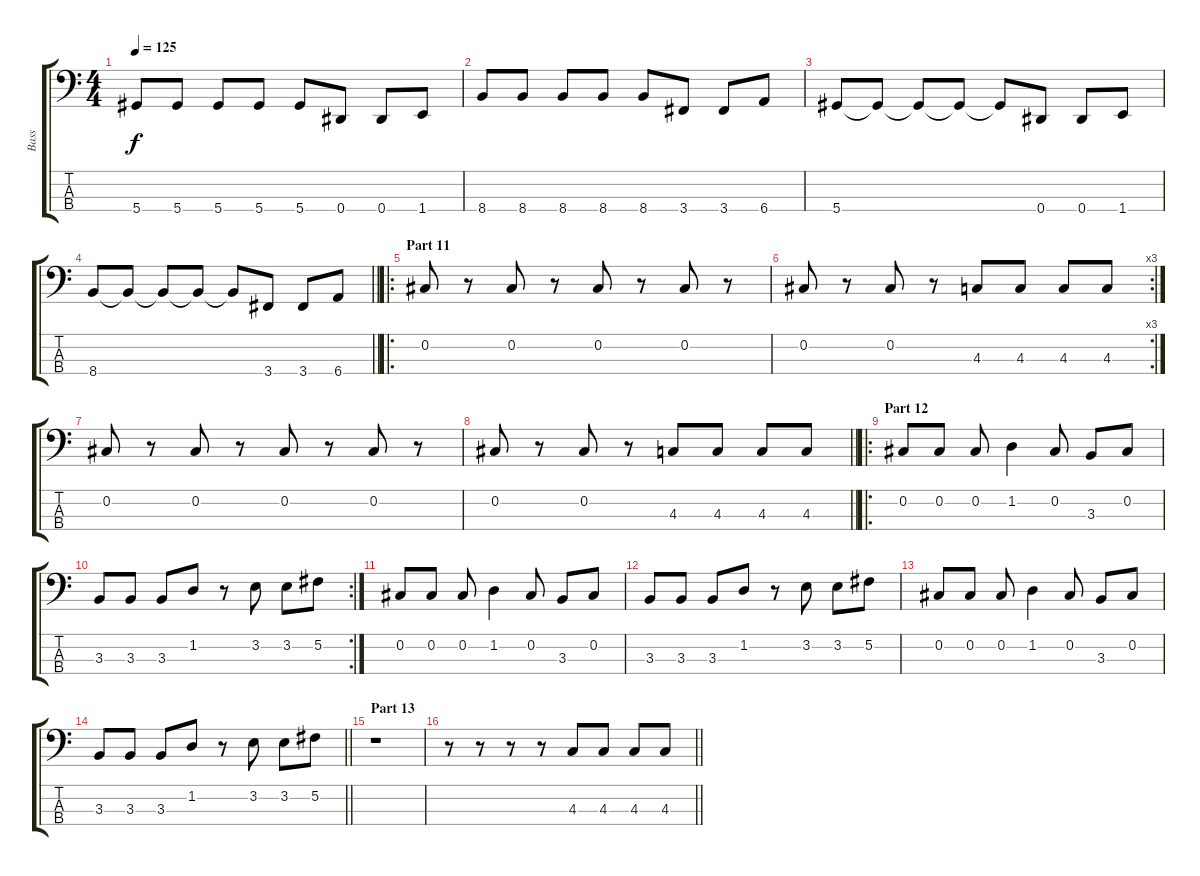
\track ("Bass" "Bass") {instrument electricbassfinger}
\staff {score tabs}
\tuning (Gb2 Db2 Ab1 Eb1) {hide}
\ts (4 4)
\tempo 125
\clef f4
\ks c
5.4.8{dy f} 5.4.8 5.4.8 5.4.8 5.4.8 0.4.8 0.4.8 1.4.8 |
8.4.8 8.4.8 8.4.8 8.4.8 8.4.8 3.4.8 3.4.8 6.4.8 |
5.4.8 5.4{t}.8 5.4{t}.8 5.4{t}.8 5.4{t}.8 0.4.8 0.4.8 1.4.8 |
\barLineRight lightlight
8.4.8 8.4{t}.8 8.4{t}.8 8.4{t}.8 8.4{t}.8 3.4.8 3.4.8 6.4.8 |
\ro
\section ("" "Part 11")
0.2.8{volume 11} r.8 0.2.8 r.8 0.2.8 r.8 0.2.8 r.8 |
\rc 3
0.2.8 r.8 0.2.8 r.8 4.3.8 4.3.8 4.3.8 4.3.8 |
0.2.8{volume 11} r.8 0.2.8 r.8 0.2.8 r.8 0.2.8 r.8 |
\barLineRight lightlight
0.2.8 r.8 0.2.8 r.8 4.3.8 4.3.8 4.3.8 4.3.8 |
\ro
\section ("" "Part 12")
0.2.8{volume 13} 0.2.8 0.2.8 1.2.4 0.2.8 3.3.8 0.2.8 |
\rc 2
3.3.8 3.3.8 3.3.8 1.2.8 r.8 3.2.8 3.2.8 5.2.8 |
0.2.8{volume 13} 0.2.8 0.2.8 1.2.4 0.2.8 3.3.8 0.2.8 |
3.3.8 3.3.8 3.3.8 1.2.8 r.8 3.2.8 3.2.8 5.2.8 |
0.2.8{volume 13} 0.2.8 0.2.8 1.2.4 0.2.8 3.3.8 0.2.8 |
\barLineRight lightlight
3.3.8 3.3.8 3.3.8 1.2.8 r.8 3.2.8 3.2.8 5.2.8 |
\section ("" "Part 13")
r.1 |
\barLineRight lightlight
r.8 r.8 r.8 r.8 4.3.8 4.3.8 4.3.8 4.3.8
